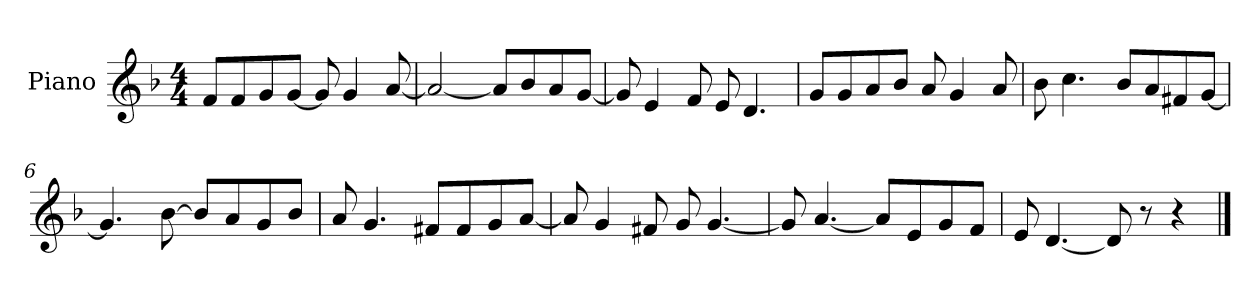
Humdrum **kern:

**kern
*part1
*staff1
*I"Piano
*I'P-no
*clefG2
*k[b-]
*M4/4
*MM90
=1
8f/L
8f/
8g/
[8g/J
8g/]
4g/
[8a/
=2
2a/_
8a/L]
8b-/
8a/
[8g/J
=3
8g/]
4e/
8f/
8e/
4.d/
=4
8g/L
8g/
8a/
8b-/J
8a/
4g/
8a/
=5
8b-\
4.cc\
8b-/L
8a/
8f#X/
[8g/J
!!LO:LB:g=z
=6
4.g/]
[8b-\
8b-/L]
8a/
8g/
8b-/J
=7
8a/
4.g/
8f#X/L
8f#/
8g/
[8a/J
=8
8a/]
4g/
8f#X/
8g/
[4.g/
=9
8g/]
[4.a/
8a/L]
8e/
8g/
8f/J
=10
8e/
[4.d/
8d/]
8r
4r
==
*-
